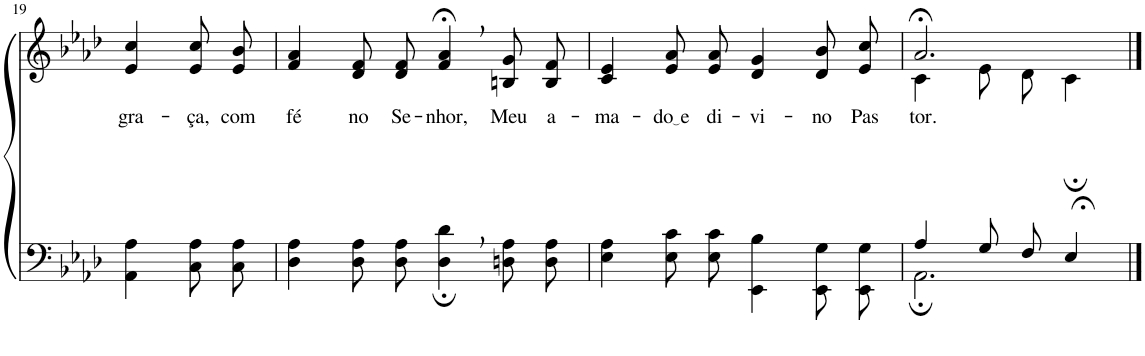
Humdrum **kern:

**kern	**kern	**text
*part2	*part1	*part1
*staff2	*staff1	*staff1
*I"Parte III e IV	*I"Parte I e II	*
!!LO:PB:g=z
*clefF4	*clefG2	*
*Trd-1c-2	*Trd-1c-2	*
*k[b-e-a-d-]	*k[b-e-a-d-]	*
*M4/4	*M4/4	*
=19	=19	=19
!	!	!LO:LY:b
4AA-\ 4A-\	4e-/ 4cc/	gra-
!	!	!LO:LY:b
8C\ 8A-\L	8e-/ 8cc/L	-ça,
!	!	!LO:LY:b
8C\ 8A-\J	8e-/ 8b-/J	-com
=20	=20	=20
!	!	!LO:LY:b
4D-\ 4A-\	4f/ 4a-/	fé
!	!	!LO:LY:b
8D-\ 8A-\L	8d-/ 8f/L	no
!	!	!LO:LY:b
8D-\ 8A-\J	8d-/ 8f/J	Se-
!	!	!LO:LY:b
4D-\;, 4d-\;,	4f/;<, 4a-/;<,	-nhor,
!	!	!LO:LY:b
8Dn\ 8A-\L	8Bn/ 8g/L	Meu
!	!	!LO:LY:b
8D\ 8A-\J	8B/ 8f/J	a-
=21	=21	=21
!	!	!LO:LY:b
4E-\ 4A-\	4c/ 4e-/	-ma-
!	!	!LO:LY:b
8E-\ 8c\L	8e-/ 8a-/L	do e
!	!	!LO:LY:b
8E-\ 8c\J	8e-/ 8a-/J	di-
!	!	!LO:LY:b
4EE-\ 4B-\	4d-/ 4g/	-vi-
!	!	!LO:LY:b
8EE-/ 8G/L	8d-/ 8b-/L	-no
!	!	!LO:LY:b
8EE-/ 8G/J	8e-/ 8cc/J	Pas-
=22	=22	=22
*^	*^	*
!	!	!	!	!LO:LY:b
4A-/	2.AA-;\	2.a-;</	4c\	-tor.
8G/L	.	.	8e-\L	.
8F/J	.	.	8d-\J	.
4E-;</	.	.	4c;\	.
*v	*v	*	*	*
*	*v	*v	*
==	==	==
*-	*-	*-
